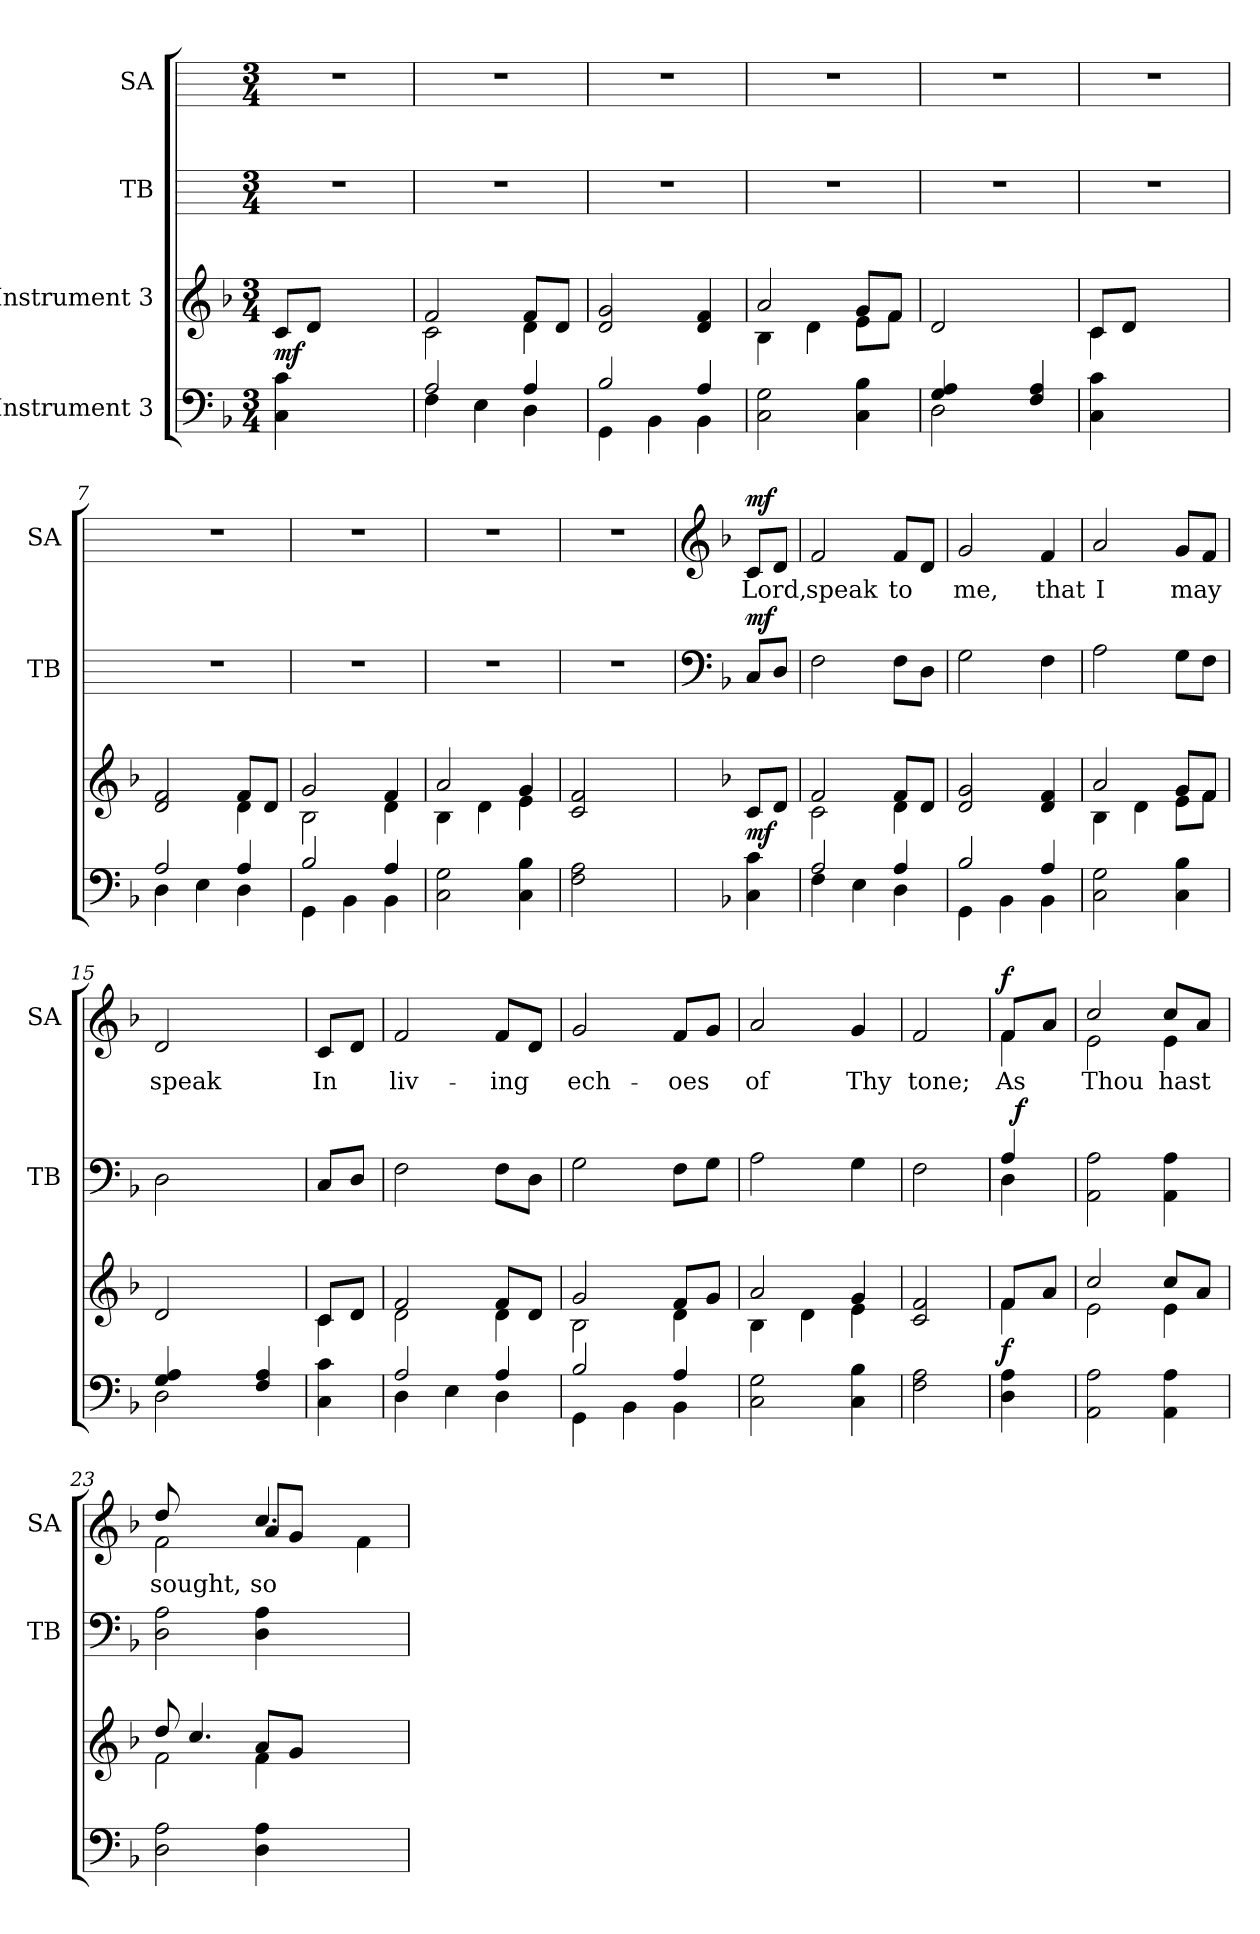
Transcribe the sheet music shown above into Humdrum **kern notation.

**kern	**dynam	**kern	**dynam	**kern	**dynam	**kern	**text	**dynam
*part4	*part4	*part3	*part3	*part2	*part2	*part1	*part1	*part1
*staff4	*staff4	*staff3	*staff3	*staff2	*staff2	*staff1	*staff1	*staff1
*I"Instrument 3	*	*I"Instrument 3	*	*I"TB	*	*I"SA	*	*
*	*	*	*	*I'TB	*	*I'SA	*	*
!!LO:PB:g=z
*stria5	*	*stria5	*	*stria5	*	*stria5	*	*
*clefF4	*	*clefG2	*	*	*	*	*	*
*k[b-]	*	*k[b-]	*	*k[]	*	*k[]	*	*
*F:	*	*F:	*	*C:	*	*C:	*	*
*M3/4	*	*M3/4	*	*M3/4	*	*M3/4	*	*
*MM108	*	*MM108	*	*MM108	*	*MM108	*	*
=1	=1	=1	=1	=1	=1	=1	=1	=1
!	!	!	!LO:DY:b	!	!	!	!	!
4C\ 4c\	.	8c/L	mf	2.r	.	2.r	.	.
.	.	8d/J	.	.	.	.	.	.
2ryy	.	2ryy	.	.	.	.	.	.
=2	=2	=2	=2	=2	=2	=2	=2	=2
*^	*	*^	*	*	*	*	*	*
2A/	4F\	.	2f/	2c\	.	2.r	.	2.r	.	.
.	4E\	.	.	.	.	.	.	.	.	.
4A/	4D\	.	8f/L	4d\	.	.	.	.	.	.
.	.	.	8d/J	.	.	.	.	.	.	.
*	*	*	*v	*v	*	*	*	*	*	*
=3	=3	=3	=3	=3	=3	=3	=3	=3	=3
2B-/	4GG\	.	2d/ 2g/	.	2.r	.	2.r	.	.
.	4BB-\	.	.	.	.	.	.	.	.
4A/	4BB-\	.	4f/ 4d/	.	.	.	.	.	.
*v	*v	*	*	*	*	*	*	*	*
=4	=4	=4	=4	=4	=4	=4	=4	=4
*	*	*^	*	*	*	*	*	*
2G\ 2C\	.	2a/	4B-\	.	2.r	.	2.r	.	.
.	.	.	4d\	.	.	.	.	.	.
4B-\ 4C\	.	8g/L	8e\L	.	.	.	.	.	.
.	.	8f/J	8f\J	.	.	.	.	.	.
*	*	*v	*v	*	*	*	*	*	*
=5	=5	=5	=5	=5	=5	=5	=5	=5
*^	*	*	*	*	*	*	*	*
2D\	4G/ 4A/	.	2d/	.	2.r	.	2.r	.	.
.	2ryy	.	.	.	.	.	.	.	.
4F/ 4A/	.	.	4ryy	.	.	.	.	.	.
*v	*v	*	*	*	*	*	*	*	*
!!LO:LB:g=z
=6	=6	=6	=6	=6	=6	=6	=6	=6
*	*	*^	*	*	*	*	*	*
4c\ 4C\	.	8c/L	4c\	.	2.r	.	2.r	.	.
.	.	8d/J	.	.	.	.	.	.	.
2ryy	.	2ryy	2ryy	.	.	.	.	.	.
=7	=7	=7	=7	=7	=7	=7	=7	=7	=7
*^	*	*	*	*	*	*	*	*	*
2A/	4D\	.	2f/ 2d/	2ryy	.	2.r	.	2.r	.	.
.	4E\	.	.	.	.	.	.	.	.	.
4A/	4D\	.	8f/L	4d\	.	.	.	.	.	.
.	.	.	8d/J	.	.	.	.	.	.	.
=8	=8	=8	=8	=8	=8	=8	=8	=8	=8	=8
2B-/	4GG\	.	2g/	2B-\	.	2.r	.	2.r	.	.
.	4BB-\	.	.	.	.	.	.	.	.	.
4A/	4BB-\	.	4f/	4d\	.	.	.	.	.	.
*v	*v	*	*	*	*	*	*	*	*	*
=9	=9	=9	=9	=9	=9	=9	=9	=9	=9
2C\ 2G\	.	2a/	4B-\	.	2.r	.	2.r	.	.
.	.	.	4d\	.	.	.	.	.	.
4B-\ 4C\	.	4g/	4e\	.	.	.	.	.	.
*	*	*v	*v	*	*	*	*	*	*
=10	=10	=10	=10	=10	=10	=10	=10	=10
2A\ 2F\	.	2c/ 2f/	.	2.r	.	2.r	.	.
4ryy	.	4ryy	.	.	.	.	.	.
!!LO:LB:g=z
=11	=11	=11	=11	=11	=11	=11	=11	=11
*	*	*	*	*clefF4	*	*clefG2	*	*
*	*	*	*	*k[b-]	*	*k[b-]	*	*
*	*	*	*	*F:	*	*F:	*	*
!	!LO:DY:a	!	!	!	!LO:DY:a	!	!LO:LY:b	!LO:DY:a
4c\ 4C\	mf	8c/L	.	8C/L	mf	8c/L	Lord,	mf
!	!	!	!	!	!	!	!LO:LY:b	!
.	.	8d/J	.	8D/J	.	8d/J	.	.
=12	=12	=12	=12	=12	=12	=12	=12	=12
*^	*	*^	*	*	*	*	*	*
!	!	!	!	!	!	!	!	!	!LO:LY:b	!
2A/	4F\	.	2f/	2c\	.	2F\	.	2f/	speak	.
.	4E\	.	.	.	.	.	.	.	.	.
!	!	!	!	!	!	!	!	!	!LO:LY:b	!
4A/	4D\	.	8f/L	4d\	.	8F\L	.	8f/L	to	.
!	!	!	!	!	!	!	!	!	!LO:LY:b	!
.	.	.	8d/J	.	.	8D\J	.	8d/J	.	.
*	*	*	*v	*v	*	*	*	*	*	*
=13	=13	=13	=13	=13	=13	=13	=13	=13	=13
!	!	!	!	!	!	!	!	!LO:LY:b	!
2B-/	4GG\	.	2d/ 2g/	.	2G\	.	2g/	me,	.
.	4BB-\	.	.	.	.	.	.	.	.
!	!	!	!	!	!	!	!	!LO:LY:b	!
4A/	4BB-\	.	4f/ 4d/	.	4F\	.	4f/	that	.
=14	=14	=14	=14	=14	=14	=14	=14	=14	=14
*	*	*	*^	*	*	*	*	*	*
!	!	!	!	!	!	!	!	!	!LO:LY:b	!
*v	*v	*	*	*	*	*	*	*	*	*
2G\ 2C\	.	2a/	4B-\	.	2A\	.	2a/	I	.
.	.	.	4d\	.	.	.	.	.	.
!	!	!	!	!	!	!	!	!LO:LY:b	!
4B-\ 4C\	.	8g/L	8e\L	.	8G\L	.	8g/L	may	.
!	!	!	!	!	!	!	!	!LO:LY:b	!
.	.	8f/J	8f\J	.	8F\J	.	8f/J	.	.
=15	=15	=15	=15	=15	=15	=15	=15	=15	=15
*^	*	*	*	*	*	*	*	*	*
!	!	!	!	!	!	!	!	!	!LO:LY:b	!
*	*	*	*v	*v	*	*	*	*	*	*
2D\	4G/ 4A/	.	2d/	.	2D\	.	2d/	speak	.
.	2ryy	.	.	.	.	.	.	.	.
4F/ 4A/	.	.	4ryy	.	4ryy	.	4ryy	.	.
*v	*v	*	*	*	*	*	*	*	*
!!LO:PB:g=z
=16	=16	=16	=16	=16	=16	=16	=16	=16
*	*	*^	*	*	*	*	*	*
!	!	!	!	!	!	!	!	!LO:LY:b	!
4C\ 4c\	.	8c/L	4c\	.	8C/L	.	8c/L	In	.
!	!	!	!	!	!	!	!	!LO:LY:b	!
.	.	8d/J	.	.	8D/J	.	8d/J	.	.
=17	=17	=17	=17	=17	=17	=17	=17	=17	=17
*^	*	*	*	*	*	*	*	*	*
!	!	!	!	!	!	!	!	!	!LO:LY:b	!
2A/	4D\	.	2f/	2d\	.	2F\	.	2f/	liv-	.
.	4E\	.	.	.	.	.	.	.	.	.
!	!	!	!	!	!	!	!	!	!LO:LY:b	!
4A/	4D\	.	8f/L	4d\	.	8F\L	.	8f/L	-ing	.
!	!	!	!	!	!	!	!	!	!LO:LY:b	!
.	.	.	8d/J	.	.	8D\J	.	8d/J	.	.
=18	=18	=18	=18	=18	=18	=18	=18	=18	=18	=18
!	!	!	!	!	!	!	!	!	!LO:LY:b	!
2B-/	4GG\	.	2g/	2B-\	.	2G\	.	2g/	ech-	.
.	4BB-\	.	.	.	.	.	.	.	.	.
!	!	!	!	!	!	!	!	!	!LO:LY:b	!
4A/	4BB-\	.	8f/L	4d\	.	8F\L	.	8f/L	-oes	.
!	!	!	!	!	!	!	!	!	!LO:LY:b	!
.	.	.	8g/J	.	.	8G\J	.	8g/J	.	.
*v	*v	*	*	*	*	*	*	*	*	*
=19	=19	=19	=19	=19	=19	=19	=19	=19	=19
!	!	!	!	!	!	!	!	!LO:LY:b	!
2C\ 2G\	.	2a/	4B-\	.	2A\	.	2a/	of	.
.	.	.	4d\	.	.	.	.	.	.
!	!	!	!	!	!	!	!	!LO:LY:b	!
4C\ 4B-\	.	4g/	4e\	.	4G\	.	4g/	Thy	.
=20	=20	=20	=20	=20	=20	=20	=20	=20	=20
!	!	!	!	!	!	!	!	!LO:LY:b	!
*	*	*v	*v	*	*	*	*	*	*
2A\ 2F\	.	2c/ 2f/	.	2F\	.	2f/	tone;	.
!!LO:LB:g=z
=21	=21	=21	=21	=21	=21	=21	=21	=21
*	*	*^	*	*^	*	*^	*	*
!	!LO:DY:a	!	!	!	!	!	!	!	!	!LO:LY:b	!LO:DY:a
*	*	*	*	*	*	*^	*	*	*	*	*
4D\ 4A\	f	8f/L	4f\	.	4A/	4D\	32ryy	.	4f\	8f/L	As	f
!	!	!	!	!	!	!	!	!LO:DY:a	!	!	!	!
.	.	.	.	.	.	.	8..ryy	f	.	.	.	.
!	!	!	!	!	!	!	!	!	!	!	!LO:LY:b	!
.	.	8a/J	.	.	.	.	.	.	.	8a/J	.	.
=22	=22	=22	=22	=22	=22	=22	=22	=22	=22	=22	=22	=22
!	!	!	!	!	!	!	!	!	!	!	!LO:LY:b	!
*	*	*	*	*	*v	*v	*v	*	*	*	*	*
2A\ 2AA\	.	2cc/	2e\	.	2A\ 2AA\	.	2cc/	2e\	Thou	.
!	!	!	!	!	!	!	!	!	!LO:LY:b	!
4AA\ 4A\	.	8cc/L	4e\	.	4A\ 4AA\	.	4e\	8cc/L	hast	.
!	!	!	!	!	!	!	!	!	!LO:LY:b	!
.	.	8a/J	.	.	.	.	.	8a/J	.	.
=23	=23	=23	=23	=23	=23	=23	=23	=23	=23	=23
!	!	!	!	!	!	!	!	!	!LO:LY:b	!
2D\ 2A\	.	8dd/	2f\	.	2D\ 2A\	.	2f\	8dd/	sought,	.
.	.	4.cc/	.	.	.	.	.	4.ryy	.	.
!	!	!	!	!	!	!	!	!	!LO:LY:b	!
!	!	!	!	!	!	!	!	!	!LO:LY:b	!
4D\ 4A\	.	8a/L	4f\	.	4A\ 4D\	.	4.cc/	8a/L	so	.
!	!	!	!	!	!	!	!	!	!LO:LY:b	!
.	.	8g/J	.	.	.	.	.	8g/J	.	.
4.ryy	.	4.ryy	4.ryy	.	4.ryy	.	.	4.ryy	.	.
.	.	.	.	.	.	.	4f\	.	.	.
*	*	*v	*v	*	*	*	*v	*v	*	*
=	=	=	=	=	=	=	=	=
*-	*-	*-	*-	*-	*-	*-	*-	*-
